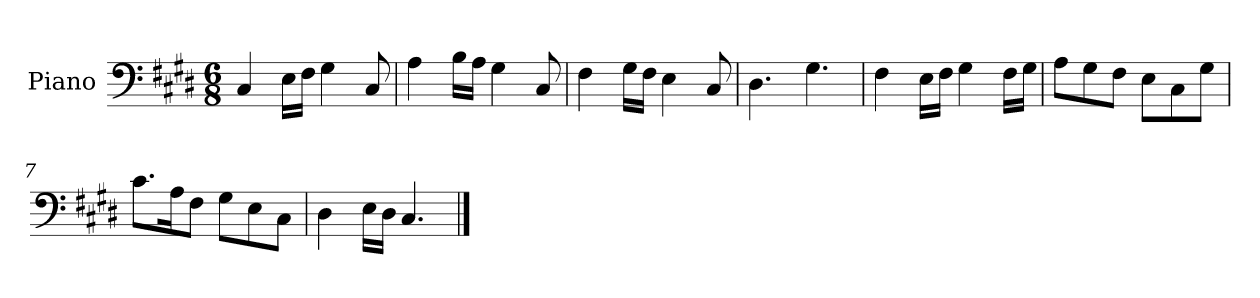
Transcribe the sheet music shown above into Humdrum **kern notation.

**kern
*part1
*staff1
*I"Piano
*I'Pno
*clefF4
*k[f#c#g#d#]
*M6/8
=1
4C#/
16E\LL
16F#\JJ
4G#\
8C#/
=2
4A\
16B\LL
16A\JJ
4G#\
8C#/
=3
4F#\
16G#\LL
16F#\JJ
4E\
8C#/
=4
4.D#\
4.G#\
=5
4F#\
16E\LL
16F#\JJ
4G#\
16F#\LL
16G#\JJ
=6
8A\L
8G#\
8F#\J
8E\L
8C#\
8G#\J
=7
8.c#\L
16A\K
8F#\J
8G#\L
8E\
8C#\J
=8
4D#\
16E\LL
16D#\JJ
4.C#/
==
*-
